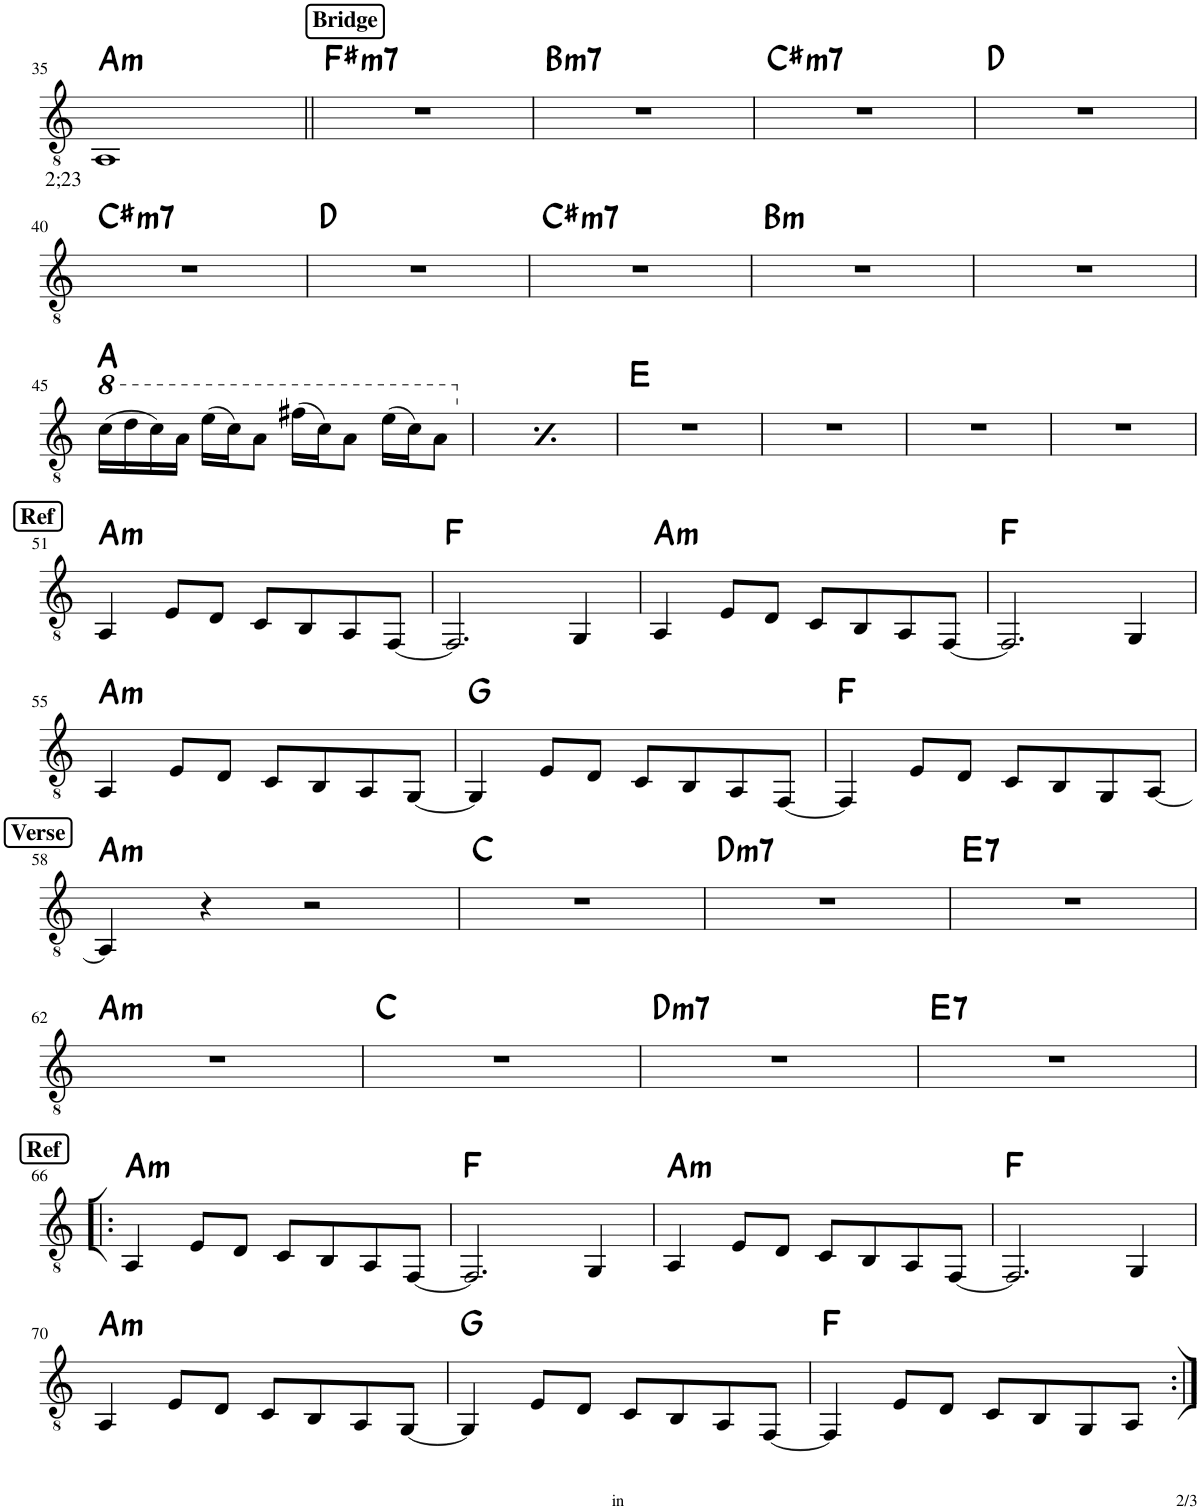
**kern	**harte
*part1	*part1
*staff1	*
*I"Classical Guitar	*
*I'Guit.	*
!!LO:PB:g=z
*clefGv2	*
*k[]	*
*M4/4	*
=35	=35
!LO:TX:b:t=2;23	!LO:H:kt=m
1AA	A:min
!!LO:REH:place=s1:a:B:cj:fs=11:t=Bridge
=36||	=36||
!	!LO:H:kt=m7
1r	F#:min7
=37	=37
!	!LO:H:kt=m7
1r	B:min7
=38	=38
!	!LO:H:kt=m7
1r	C#:min7
=39	=39
1r	D:maj
!!LO:LB:g=z
=40	=40
!	!LO:H:kt=m7
1r	C#:min7
=41	=41
1r	D:maj
=42	=42
!	!LO:H:kt=m7
1r	C#:min7
=43	=43
!	!LO:H:kt=m
1r	B:min
=44	=44
1r	.
!!LO:LB:g=z
=45	=45
*8va	*
(16cc\LL	A:maj
16dd\	.
16cc\)	.
16a\JJ	.
(16ee\LL	.
16cc\J)	.
8a\J	.
(16ff#X\LL	.
16cc\J)	.
8a\J	.
(16ee\LL	.
16cc\J)	.
8a\J	.
=46	=46
*X8va	*
(16cc\LL	A:maj
16dd\	.
16cc\)	.
16a\JJ	.
(16ee\LL	.
16cc\J)	.
8a\J	.
(16ff#X\LL	.
16cc\J)	.
8a\J	.
(16ee\LL	.
16cc\J)	.
8a\J	.
=47	=47
1r	E:maj
=48	=48
1r	.
=49	=49
1r	.
=50	=50
1r	.
!!LO:LB:g=z
!!LO:REH:place=s1:a:B:cj:fs=11:t=Ref
=51	=51
!	!LO:H:kt=m
4AA/	A:min
8E/L	.
8D/J	.
8C/L	.
8BB/	.
8AA/	.
[8FF/J	.
=52	=52
2.FF/]	F:maj
4GG/	.
=53	=53
!	!LO:H:kt=m
4AA/	A:min
8E/L	.
8D/J	.
8C/L	.
8BB/	.
8AA/	.
[8FF/J	.
=54	=54
2.FF/]	F:maj
4GG/	.
!!LO:LB:g=z
=55	=55
!	!LO:H:kt=m
4AA/	A:min
8E/L	.
8D/J	.
8C/L	.
8BB/	.
8AA/	.
[8GG/J	.
=56	=56
4GG/]	G:maj
8E/L	.
8D/J	.
8C/L	.
8BB/	.
8AA/	.
[8FF/J	.
=57	=57
4FF/]	F:maj
8E/L	.
8D/J	.
8C/L	.
8BB/	.
8GG/	.
[8AA/J	.
!!LO:LB:g=z
!!LO:REH:place=s1:a:B:cj:fs=11:t=Verse
=58	=58
!	!LO:H:kt=m
4AA/]	A:min
4r	.
2r	.
=59	=59
1r	C:maj
=60	=60
!	!LO:H:kt=m7
1r	D:min7
=61	=61
!	!LO:H:kt=7
1r	E:7
!!LO:LB:g=z
=62	=62
!	!LO:H:kt=m
1r	A:min
=63	=63
1r	C:maj
=64	=64
!	!LO:H:kt=m7
1r	D:min7
=65	=65
!	!LO:H:kt=7
1r	E:7
!!LO:LB:g=z
!!LO:REH:place=s1:a:B:cj:fs=11:t=Ref
=66!|:	=66!|:
!	!LO:H:kt=m
4AA/	A:min
8E/L	.
8D/J	.
8C/L	.
8BB/	.
8AA/	.
[8FF/J	.
=67	=67
2.FF/]	F:maj
4GG/	.
=68	=68
!	!LO:H:kt=m
4AA/	A:min
8E/L	.
8D/J	.
8C/L	.
8BB/	.
8AA/	.
[8FF/J	.
=69	=69
2.FF/]	F:maj
4GG/	.
!!LO:LB:g=z
=70	=70
!	!LO:H:kt=m
4AA/	A:min
8E/L	.
8D/J	.
8C/L	.
8BB/	.
8AA/	.
[8GG/J	.
=71	=71
4GG/]	G:maj
8E/L	.
8D/J	.
8C/L	.
8BB/	.
8AA/	.
[8FF/J	.
=72	=72
4FF/]	F:maj
8E/L	.
8D/J	.
8C/L	.
8BB/	.
8GG/	.
8AA/J	.
=:|!	=:|!
*-	*-
